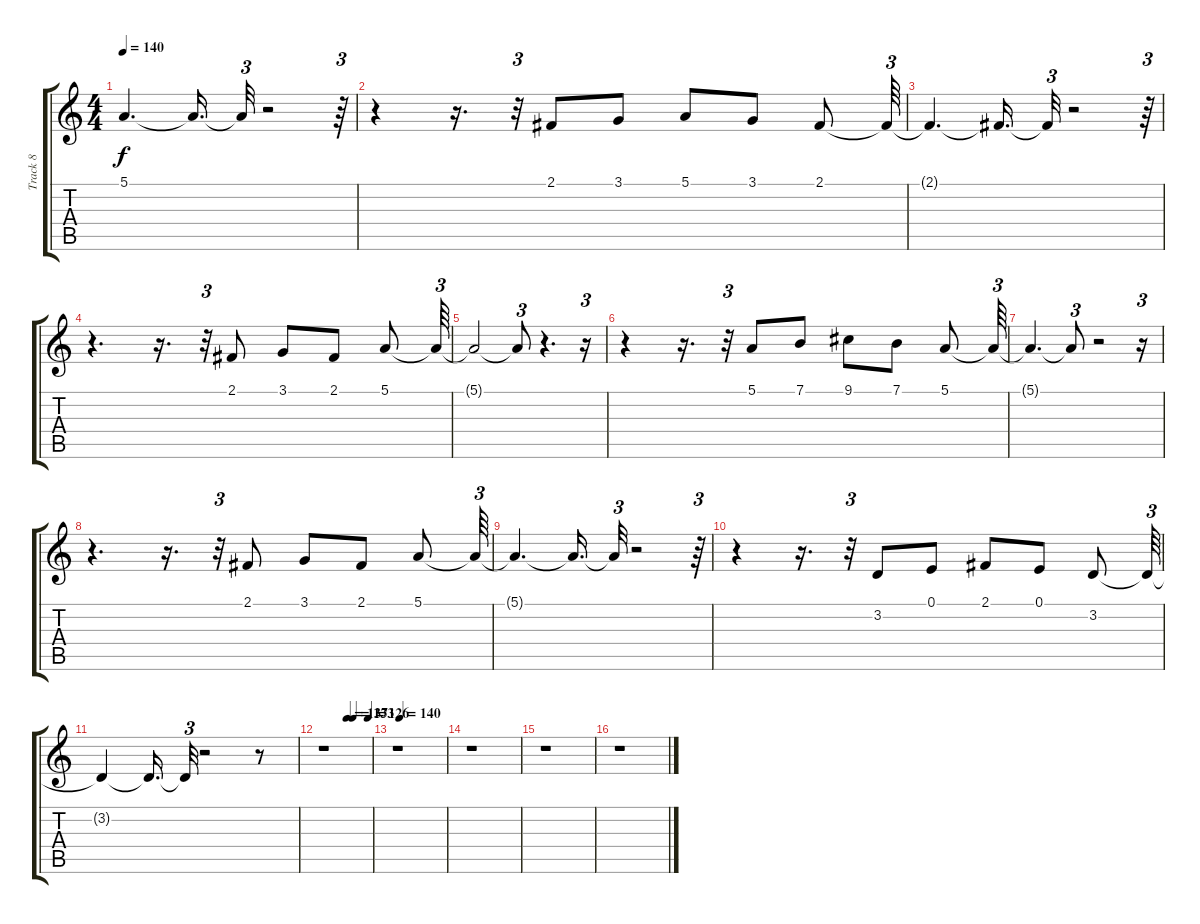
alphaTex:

\track ("Track 8" "Track 8") {instrument pad4choir}
\staff {score tabs}
\tuning (E4 B3 G3 D3 A2 E2) {hide}
\ts (4 4)
\tempo 140
\clef g2
\ks c
5.1{t}.4{d dy f} 5.1{t}.16{d} 5.1{t}.32{tu (3 2)} r.2 r.64{tu (3 2)} |
r.4 r.16{d} r.32{tu (3 2)} 2.1.8 3.1.8 5.1.8 3.1.8 2.1.8 2.1{t}.64{tu (3 2)} |
2.1{t}.4{d} 2.1{t}.16{d} 2.1{t}.32{tu (3 2)} r.2 r.64{tu (3 2)} |
r.4{d} r.16{d} r.32{tu (3 2)} 2.1.8 3.1.8 2.1.8 5.1.8 5.1{t}.64{tu (3 2)} |
5.1{t}.2 5.1{t}.8{tu (3 2)} r.4{d} r.16{tu (3 2)} |
r.4 r.16{d} r.32{tu (3 2)} 5.1.8 7.1.8 9.1.8 7.1.8 5.1.8 5.1{t}.64{tu (3 2)} |
5.1{t}.4{d} 5.1{t}.8{tu (3 2)} r.2 r.16{tu (3 2)} |
r.4{d} r.16{d} r.32{tu (3 2)} 2.1.8 3.1.8 2.1.8 5.1.8 5.1{t}.64{tu (3 2)} |
5.1{t}.4{d} 5.1{t}.16{d} 5.1{t}.32{tu (3 2)} r.2 r.64{tu (3 2)} |
r.4 r.16{d} r.32{tu (3 2)} 3.2.8 0.1.8 2.1.8 0.1.8 3.2.8 3.2{t}.64{tu (3 2)} |
3.2{t}.4 3.2{t}.16{d} 3.2{t}.32{tu (3 2)} r.2 r.8 |
\tempo (137 0.5)
\tempo (133 0.625)
\tempo (126 0.9375)
r.1 |
\tempo (140 0.0625)
r.1 |
r.1 |
r.1 |
r.1
